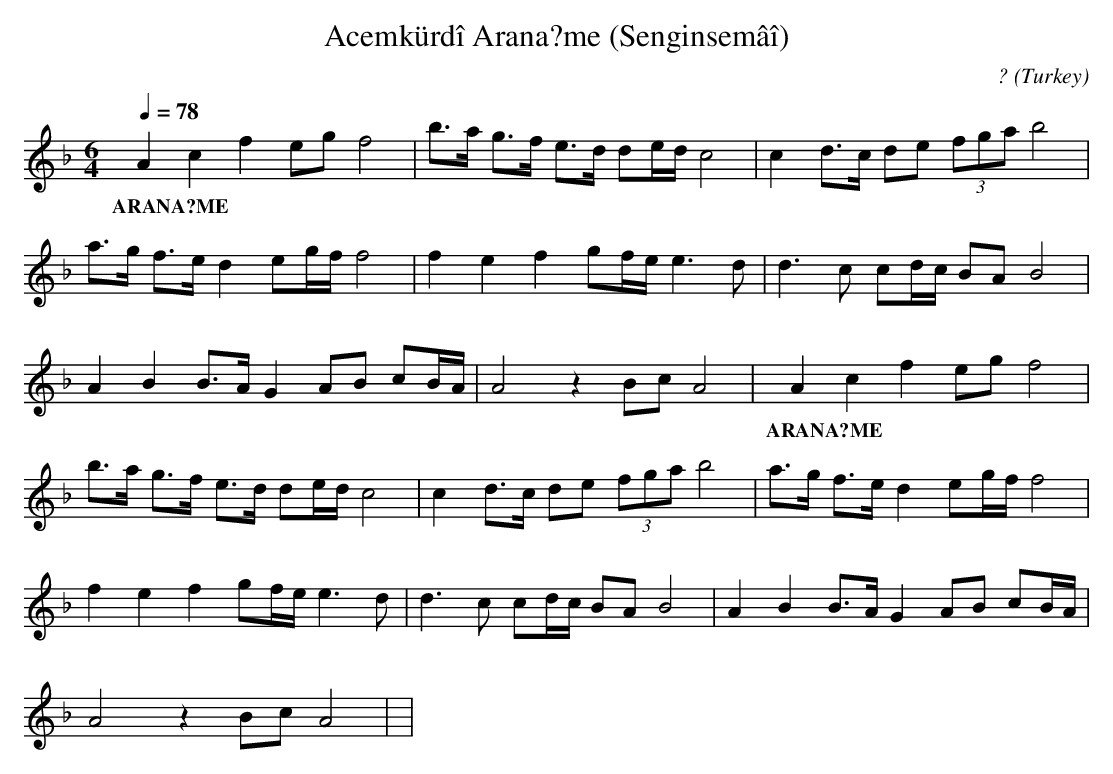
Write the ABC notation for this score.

X:1
T: Acemkürdî Arana?me (Senginsemâî)
C: ?
O: Turkey
M: 6/4
L: 1/16
K: C _B
Q: 1/4=78
A4 c4 f4 e2g2 f8  | b3a g3f e3d d2ed c8  | \
w:  ARANA?ME  |   |
c4 d3c d2e2 (3f2g2a2 b8  |
w:   |
a3g f3e d4 e2gf f8  | f4 e4 f4 g2fe e6d2  | \
w:   |   |
d6c2 c2dc B2A2 B8  |
w:   |
A4 B4 B3A G4 A2B2 c2BA  | A8 z4 B2c2 A8  | \
w:   |   |
A4 c4 f4 e2g2 f8  |
w:  ARANA?ME  |
b3a g3f e3d d2ed c8  | c4 d3c d2e2 (3f2g2a2 b8  | \
w:   |   |
a3g f3e d4 e2gf f8  |
w:   |
f4 e4 f4 g2fe e6d2  | d6c2 c2dc B2A2 B8  | \
w:   |   |
A4 B4 B3A G4 A2B2 c2BA  |
w:   |
A8 z4 B2c2 A8  | |
